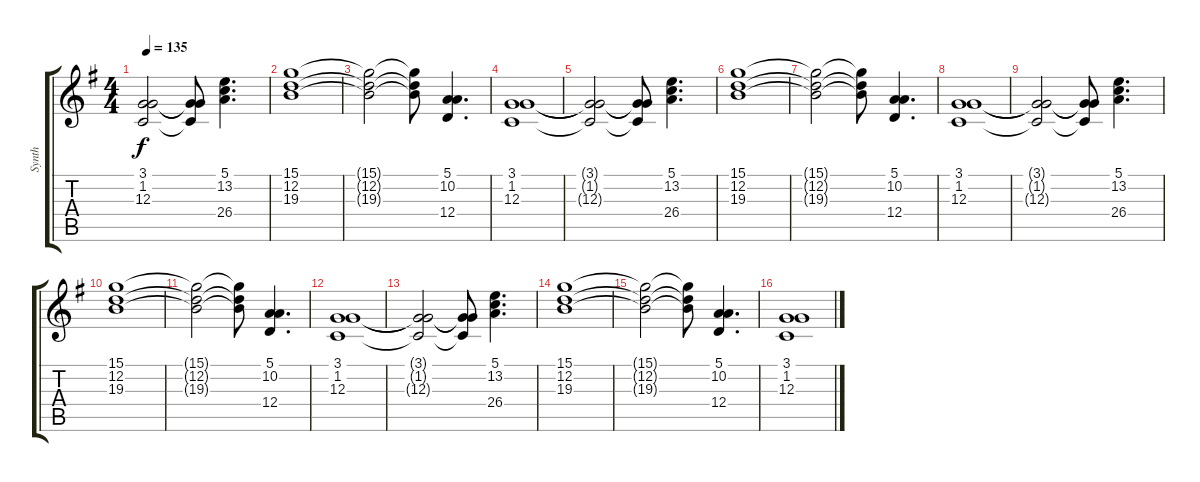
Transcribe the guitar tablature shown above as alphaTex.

\track ("Synth" "Synth") {instrument synthstrings2}
\staff {score tabs}
\tuning (E4 B3 G3 D3 A2 E2) {hide}
\ts (4 4)
\tempo 135
\clef g2
\ks g
(3.1{t} 1.2{t} 12.3{t}).2{dy f} (3.1{t} 1.2{t} 12.3{t}).8 (5.1 13.2 26.4).4{d} |
(15.1 12.2 19.3).1 |
(15.1{t} 12.2{t} 19.3{t}).2 (15.1{t} 12.2{t} 19.3{t}).8 (5.1 10.2 12.4).4{d} |
(3.1 1.2 12.3).1 |
(3.1{t} 1.2{t} 12.3{t}).2 (3.1{t} 1.2{t} 12.3{t}).8 (5.1 13.2 26.4).4{d} |
(15.1 12.2 19.3).1 |
(15.1{t} 12.2{t} 19.3{t}).2 (15.1{t} 12.2{t} 19.3{t}).8 (5.1 10.2 12.4).4{d} |
(3.1 1.2 12.3).1 |
(3.1{t} 1.2{t} 12.3{t}).2 (3.1{t} 1.2{t} 12.3{t}).8 (5.1 13.2 26.4).4{d} |
(15.1 12.2 19.3).1 |
(15.1{t} 12.2{t} 19.3{t}).2 (15.1{t} 12.2{t} 19.3{t}).8 (5.1 10.2 12.4).4{d} |
(3.1 1.2 12.3).1 |
(3.1{t} 1.2{t} 12.3{t}).2 (3.1{t} 1.2{t} 12.3{t}).8 (5.1 13.2 26.4).4{d} |
(15.1 12.2 19.3).1{volume 10} |
(15.1{t} 12.2{t} 19.3{t}).2 (15.1{t} 12.2{t} 19.3{t}).8 (5.1 10.2 12.4).4{d} |
(3.1 1.2 12.3).1
